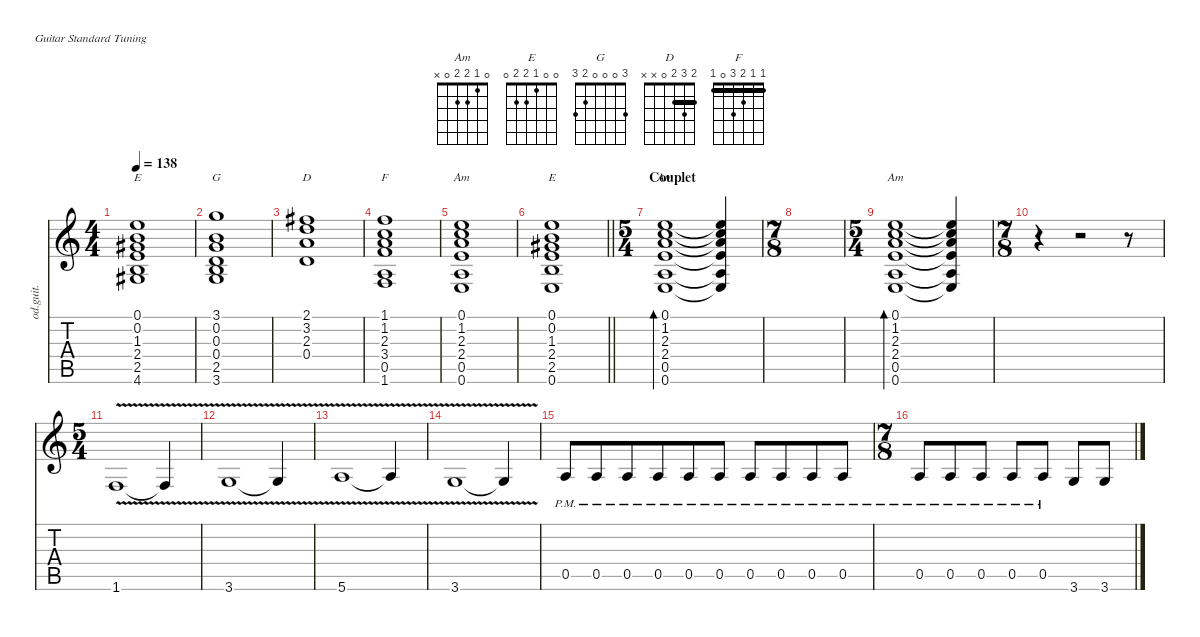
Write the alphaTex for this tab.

\defaultSystemsLayout 4
\hideDynamics
\bracketExtendMode nobrackets
\track ("Hichem" "od.guit.") {instrument overdrivenguitar}
\staff {score tabs}
\tuning (E4 B3 G3 D3 A2 E2)
\chord ("Am" x x x x x x)
\chord ("E" 0 0 1 2 2 0)
\chord ("G" 3 0 0 0 2 3)
\chord ("D" 2 3 2 0 x x) {barre 2}
\chord ("F" 1 1 2 3 0 1) {barre 1}
\chord ("Am" 0 1 2 2 0 x)
\ts (4 4)
\tempo 138
\clef g2
\ks aminor
(0.1 0.2 1.3{acc #} 2.4 2.5 4.6{acc #}).1{ch "E" dy mp} |
(3.1 0.2 0.3 0.4 2.5 3.6).1{ch "G"} |
(2.1{acc #} 3.2 2.3 0.4).1{ch "D"} |
(1.1 1.2 2.3 3.4 0.5 1.6).1{ch "F"} |
(0.1 1.2 2.3 2.4 0.5 0.6).1{ch "Am"} |
\barLineRight lightlight
(0.1 0.2 1.3{acc #} 2.4 2.5 0.6).1{ch "E"} |
\ts (5 4)
\beaming (8 6 4)
\section ("" "Couplet")
(0.1 1.2 2.3 2.4 0.5 0.6).1{bd 480 ch "Am" dy f instrument electricguitarclean} (0.1{t} 1.2{t} 2.3{t} 2.4{t} 0.5{t} 0.6{t}).4 |
\ts (7 8)
\beaming (8 3 2 2)
|
\ts (5 4)
\beaming (8 6 4)
(0.1 1.2 2.3 2.4 0.5 0.6).1{bd 480 ch "Am"} (0.1{t} 1.2{t} 2.3{t} 2.4{t} 0.5{t} 0.6{t}).4 |
\ts (7 8)
\beaming (8 6 4)
r.4 r.2 r.8 |
\ts (5 4)
\beaming (8 6 4)
1.6{v}.1{instrument overdrivenguitar} 1.6{v t}.4 |
3.6{v}.1 3.6{v t}.4 |
5.6{v}.1 5.6{v t}.4 |
3.6{v}.1 3.6{v t}.4 |
0.5{pm}.8 0.5{pm}.8{dy mf} 0.5{pm}.8 0.5{pm}.8 0.5{pm}.8 0.5{pm}.8{dy f} 0.5{pm}.8{dy mf} 0.5{pm}.8 0.5{pm}.8 0.5{pm}.8 |
\ts (7 8)
\beaming (8 3 2 2)
0.5{pm}.8 0.5{pm}.8{dy mp} 0.5{pm}.8 0.5{pm}.8 0.5{pm}.8 3.6.8 3.6.8
